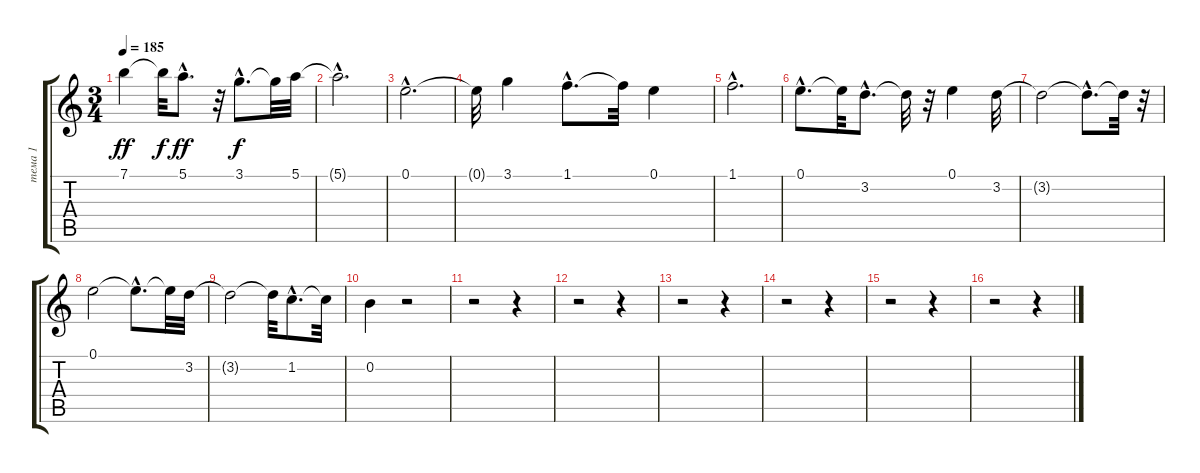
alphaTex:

\track ("тема 1" "тема 1") {instrument acousticguitarsteel}
\staff {score tabs}
\tuning (E4 B3 G3 D3 A2 E2) {hide}
\ts (3 4)
\tempo 185
\clef g2
\ks c
7.1.4{dy ff} 7.1{t}.32{dy f} 5.1{hac}.8{d dy ff} r.32 3.1{hac}.8{d dy f} 3.1{t}.32 5.1.32 |
5.1{hac t}.2{d} |
0.1{hac}.2{d} |
0.1{t}.32 3.1.4 1.1{hac}.8{d} 1.1{t}.32 0.1.4 |
1.1{hac}.2{d} |
0.1{hac}.8{d} 0.1{t}.32 3.2{hac}.8{d} 3.2{t}.32 r.32 0.1.4 3.2.32 |
3.2{t}.2 3.2{hac t}.8{d} 3.2{t}.32 r.32 |
0.1.2 0.1{hac t}.8{d} 0.1{t}.32 3.2.32 |
3.2{t}.2 3.2{t}.32 1.2{hac}.8{d} 1.2{t}.32 |
0.2.4 r.2 |
r.2 r.4 |
r.2 r.4 |
r.2 r.4 |
r.2 r.4 |
r.2 r.4 |
r.2 r.4
